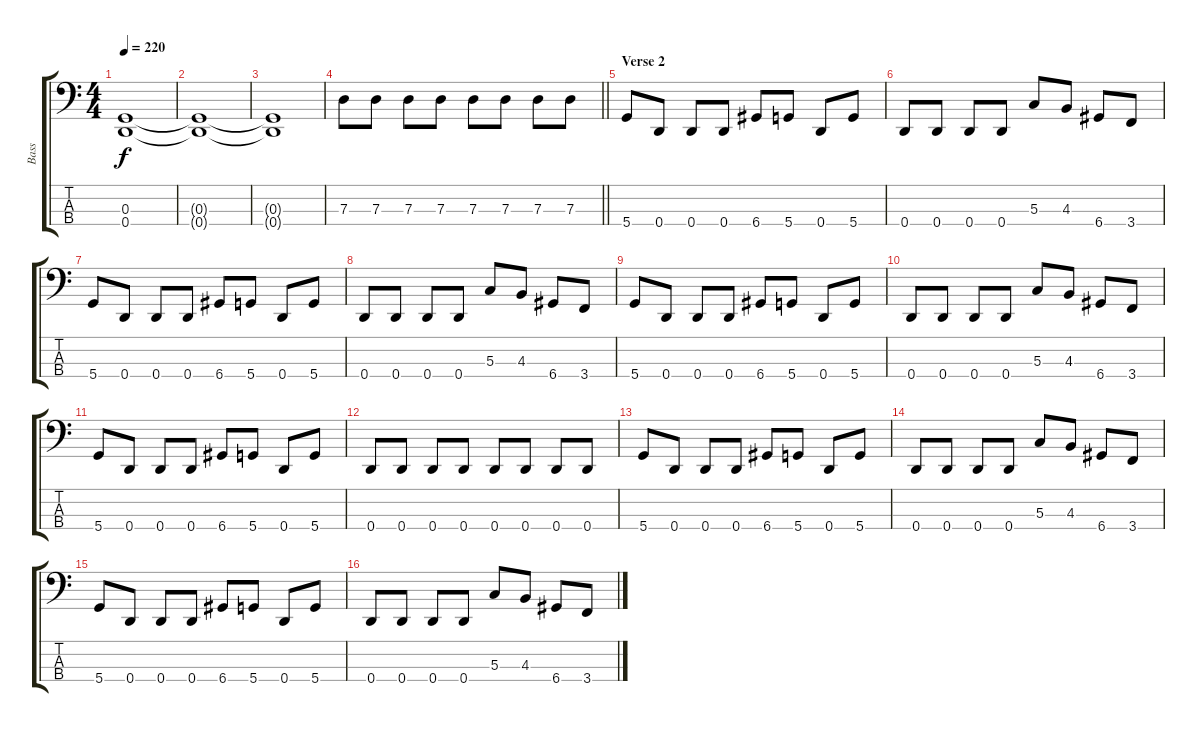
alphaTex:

\track ("Bass" "Bass") {instrument electricbassfinger}
\staff {score tabs}
\tuning (F2 C2 G1 D1) {hide}
\ts (4 4)
\tempo 220
\clef f4
\ks c
(0.3 0.4).1{dy f} |
(0.3{t} 0.4{t}).1 |
(0.3{t} 0.4{t}).1 |
\barLineRight lightlight
7.3.8 7.3.8 7.3.8 7.3.8 7.3.8 7.3.8 7.3.8 7.3.8 |
\section ("" "Verse 2")
5.4.8 0.4.8 0.4.8 0.4.8 6.4.8 5.4.8 0.4.8 5.4.8 |
0.4.8 0.4.8 0.4.8 0.4.8 5.3.8 4.3.8 6.4.8 3.4.8 |
5.4.8 0.4.8 0.4.8 0.4.8 6.4.8 5.4.8 0.4.8 5.4.8 |
0.4.8 0.4.8 0.4.8 0.4.8 5.3.8 4.3.8 6.4.8 3.4.8 |
5.4.8 0.4.8 0.4.8 0.4.8 6.4.8 5.4.8 0.4.8 5.4.8 |
0.4.8 0.4.8 0.4.8 0.4.8 5.3.8 4.3.8 6.4.8 3.4.8 |
5.4.8 0.4.8 0.4.8 0.4.8 6.4.8 5.4.8 0.4.8 5.4.8 |
0.4.8 0.4.8 0.4.8 0.4.8 0.4.8 0.4.8 0.4.8 0.4.8 |
5.4.8 0.4.8 0.4.8 0.4.8 6.4.8 5.4.8 0.4.8 5.4.8 |
0.4.8 0.4.8 0.4.8 0.4.8 5.3.8 4.3.8 6.4.8 3.4.8 |
5.4.8 0.4.8 0.4.8 0.4.8 6.4.8 5.4.8 0.4.8 5.4.8 |
0.4.8 0.4.8 0.4.8 0.4.8 5.3.8 4.3.8 6.4.8 3.4.8
